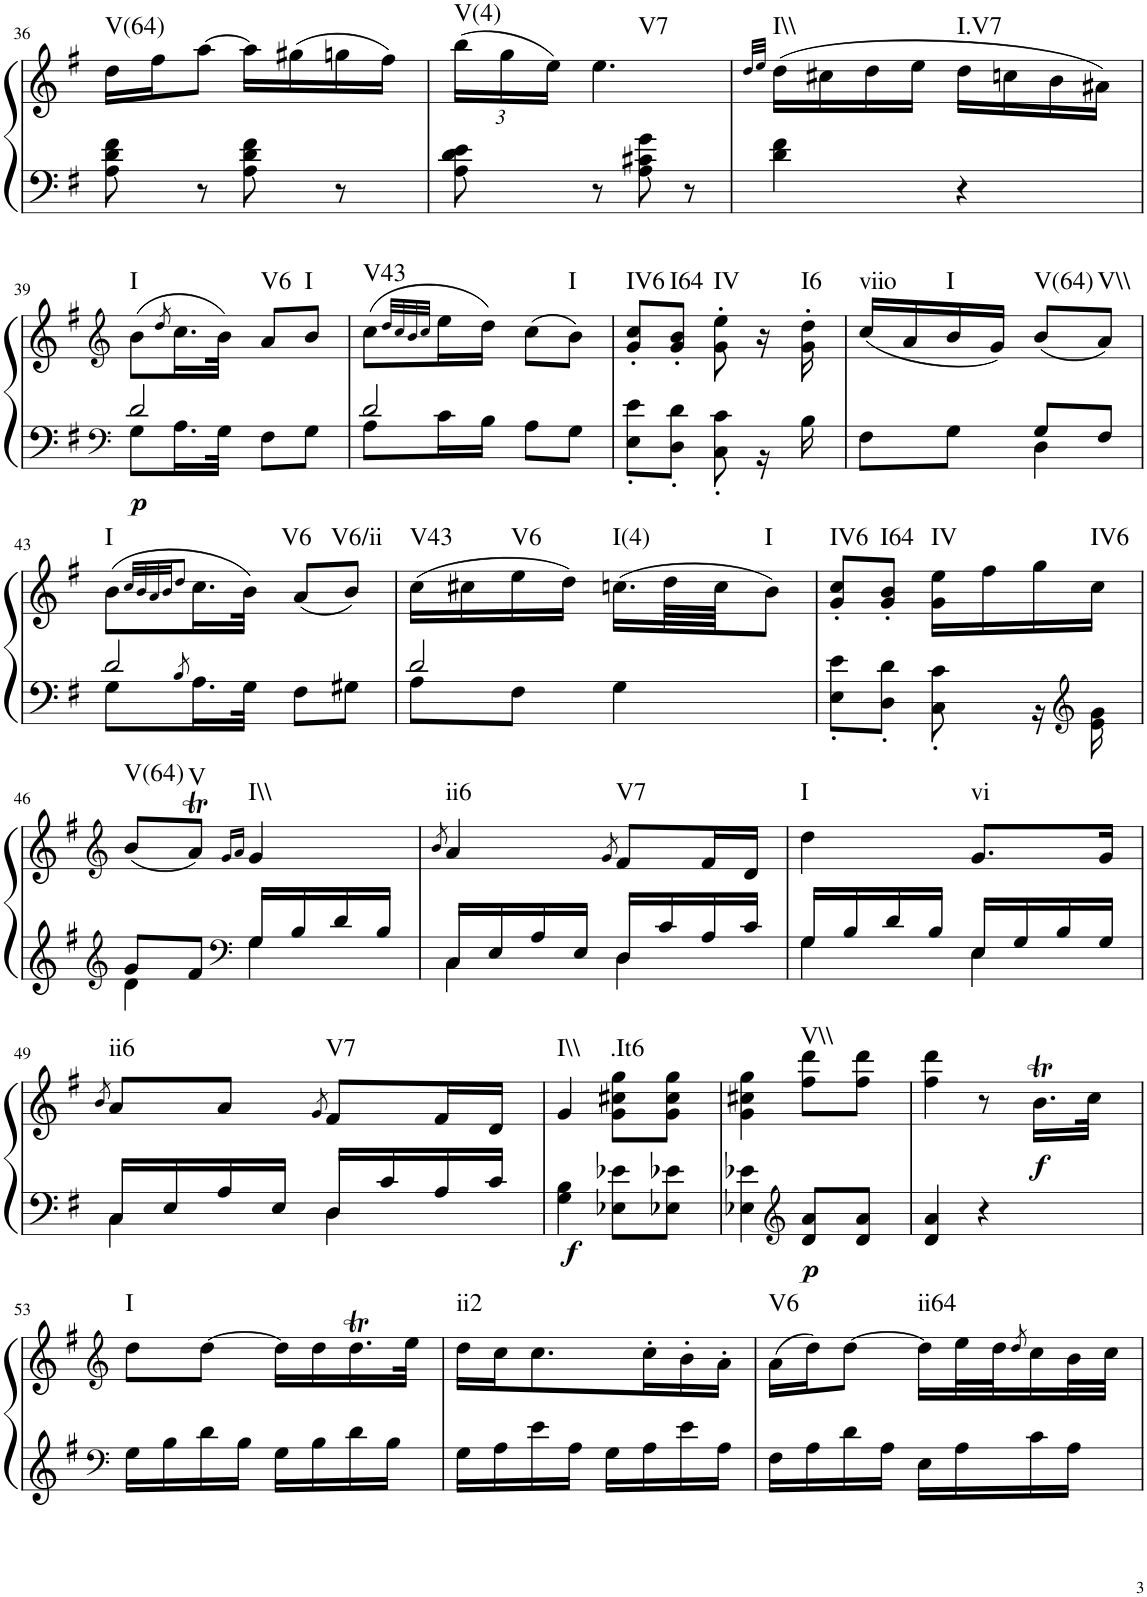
**kern	**kern	**dynam	**harte
*part1	*part1	*part1	*part1
*staff2	*staff1	*staff1/2	*
*I"Klavier linke Hand	*	*	*
!!LO:PB:g=z
*clefF4	*clefG2	*	*
*k[f#]	*k[f#]	*	*
*M2/4	*M2/4	*	*
=36	=36	=36	=36
!	!	!	!LO:H:kt=V(64)
8A\ 8d\ 8f#\	16dd\LL	.	N
.	16ff#\J	.	.
8r	[8aa\J	.	.
8A\ 8d\ 8f#\	16aa\LL]	.	.
.	(16gg#X\	.	.
8r	16ggn\	.	.
.	16ff#\JJ)	.	.
=37	=37	=37	=37
*	*Xbrackettup	*	*
!	!	!	!LO:H:kt=V(4)
8A\ 8d\ 8e\	(24bb\LL	.	N
.	24gg\	.	.
.	24ee\JJ)	.	.
!	!	!	!LO:H:kt=V7
8r	4.ee\	.	N
8A\ 8c#X\ 8g\	.	.	.
8r	.	.	.
=38	=38	=38	=38
.	32qdd/LLL	.	.
.	32qee/JJJ	.	.
!	!	!	!LO:H:kt=I\\
4d\ 4f#\	(16dd\LL	.	N
.	16cc#X\	.	.
.	16dd\	.	.
.	16ee\JJ	.	.
!	!	!	!LO:H:kt=I.V7
4r	16dd\LL	.	N
.	16ccn\	.	.
.	16b\	.	.
.	16a#X\JJ)	.	.
!!LO:LB:g=z
=39	=39	=39	=39
*clefF4	*clefG2	*	*
*^	*	*	*
!	!	!	!LO:DY:b=2	!LO:H:kt=I
2d/	8G\L	(8b\L	p	N
.	.	8qdd/	.	.
.	16.A\L	16.cc\L	.	.
.	32G\JJk	32b\JJk)	.	.
!	!	!	!	!LO:H:kt=V6
.	8F#\L	8a/L	.	N
!	!	!	!	!LO:H:kt=I
.	8G\J	8b/J	.	N
=40	=40	=40	=40	=40
!	!	!	!	!LO:H:kt=V43
2d/	8A\L	(8cc\L	.	N
.	.	32qdd/LLL	.	.
.	.	32qcc/	.	.
.	.	32qb/	.	.
.	.	32qcc/JJJ	.	.
.	16c\L	16ee\L	.	.
.	16B\JJ	16dd\JJ)	.	.
.	8A\L	(8cc\L	.	.
!	!	!	!	!LO:H:kt=I
.	8G\J	8b\J)	.	N
=41	=41	=41	=41	=41
!	!	!	!	!LO:H:kt=IV6
2ryy	8E\' 8e\'L	8g/' 8cc/'L	.	N
!	!	!	!	!LO:H:kt=I64
.	8D\' 8d\'J	8g/' 8b/'J	.	N
!	!	!	!	!LO:H:kt=IV
.	8C\' 8c\'	8g\' 8ee\'	.	N
.	16r	16r	.	.
!	!	!	!	!LO:H:kt=I6
.	16B\	16g\' 16dd\'	.	N
=42	=42	=42	=42	=42
!	!	!	!	!LO:H:kt=viio
4ryy	8F#\L	(16cc/LL	.	N
.	.	16a/	.	.
!	!	!	!	!LO:H:kt=I
.	8G\J	16b/	.	N
.	.	16g/JJ)	.	.
!	!	!	!	!LO:H:kt=V(64)
8G/L	4D\	(8b/L	.	N
!	!	!	!	!LO:H:kt=V\\
8F#/J	.	8a/J)	.	N
!!LO:LB:g=z
=43	=43	=43	=43	=43
!	!	!	!	!LO:H:kt=I
2d/	8G\L	(8b\L	.	N
.	.	32qcc/LLL	.	.
.	.	32qb/	.	.
.	.	32qa/	.	.
.	.	32qb/JJ	.	.
.	8qB/	8qdd/J	.	.
.	16.A\L	16.cc\L	.	.
.	32G\JJk	32b\JJk)	.	.
!	!	!	!	!LO:H:kt=V6
.	8F#\L	(8a/L	.	N
!	!	!	!	!LO:H:kt=V6/ii
.	8G#X\J	8b/J)	.	N
=44	=44	=44	=44	=44
!	!	!	!	!LO:H:kt=V43
2d/	8A\L	(16cc\LL	.	N
.	.	16cc#X\	.	.
!	!	!	!	!LO:H:kt=V6
.	8F#\J	16ee\	.	N
.	.	16dd\JJ)	.	.
!	!	!	!	!LO:H:kt=I(4)
.	4G\	(16.ccn\LL	.	N
.	.	64dd\LL	.	.
.	.	64cc\JJJ	.	.
!	!	!	!	!LO:H:kt=I
.	.	8b\J)	.	N
=45	=45	=45	=45	=45
!	!	!	!	!LO:H:kt=IV6
8ryy	8E\' 8e\'L	8g/' 8cc/'L	.	N
!	!	!	!	!LO:H:kt=I64
8ryy	8D\' 8d\'J	8g/' 8b/'J	.	N
!	!	!	!	!LO:H:kt=IV
8ryy	8C\' 8c\'	16g\ 16ee\LL	.	N
.	.	16ff#\	.	.
16ryy	16r	16gg\	.	.
*clefG2	*	*	*	*
!	!	!	!	!LO:H:kt=IV6
16ryy	16e\ 16g\	16cc\JJ	.	N
!!LO:LB:g=z
=46	=46	=46	=46	=46
*clefG2	*	*clefG2	*	*
!	!	!	!	!LO:H:kt=V(64)
8g/L	4d\	(8b/L	.	N
!	!	!	!	!LO:H:kt=V
8f#/J	.	8aT/J)	.	N
*clefF4	*	*	*	*
.	.	16qg/LL	.	.
.	.	16qa/JJ	.	.
!	!	!	!	!LO:H:kt=I\\
16G/LL	4G\	4g/	.	N
16B/	.	.	.	.
16d/	.	.	.	.
16B/JJ	.	.	.	.
=47	=47	=47	=47	=47
.	.	8qb/	.	.
!	!	!	!	!LO:H:kt=ii6
16C/LL	4C\	4a/	.	N
16E/	.	.	.	.
16A/	.	.	.	.
16E/JJ	.	.	.	.
.	.	8qg/	.	.
!	!	!	!	!LO:H:kt=V7
16D/LL	4D\	8f#/L	.	N
16c/	.	.	.	.
16A/	.	16f#/L	.	.
16c/JJ	.	16d/JJ	.	.
=48	=48	=48	=48	=48
!	!	!	!	!LO:H:kt=I
16G/LL	4G\	4dd\	.	N
16B/	.	.	.	.
16d/	.	.	.	.
16B/JJ	.	.	.	.
!	!	!	!	!LO:H:kt=vi
16E/LL	4E\	8.g/L	.	N
16G/	.	.	.	.
16B/	.	.	.	.
16G/JJ	.	16g/Jk	.	.
!!LO:LB:g=z
=49	=49	=49	=49	=49
.	.	8qb/	.	.
!	!	!	!	!LO:H:kt=ii6
16C/LL	4C\	8a/L	.	N
16E/	.	.	.	.
16A/	.	8a/J	.	.
16E/JJ	.	.	.	.
.	.	8qg/	.	.
!	!	!	!	!LO:H:kt=V7
16D/LL	4D\	8f#/L	.	N
16c/	.	.	.	.
16A/	.	16f#/L	.	.
16c/JJ	.	16d/JJ	.	.
=50	=50	=50	=50	=50
!	!	!	!LO:DY:b=2	!LO:H:kt=I\\
2ryy	4G\ 4B\	4g/	f	N
!	!	!	!	!LO:H:kt=.It6
.	8E-X\ 8e-X\L	8g\ 8cc#X\ 8gg\L	.	N
.	8E-X\ 8e-X\J	8g\ 8cc#\ 8gg\J	.	.
=51	=51	=51	=51	=51
4ryy	4E-X\ 4e-X\	4g\ 4cc#X\ 4gg\	.	.
*clefG2	*	*	*	*
!	!	!	!LO:DY:b=2	!LO:H:kt=V\\
8d/ 8a/L	4ryy	8ff#\ 8ddd\L	p	N
8d/ 8a/J	.	8ff#\ 8ddd\J	.	.
*v	*v	*	*	*
=52	=52	=52	=52
4d/ 4a/	4ff#\ 4ddd\	.	.
4r	8r	.	.
!	!	!LO:DY:b	!
.	16.bt\LL	f	.
.	32cc\JJk	.	.
!!LO:LB:g=z
=53	=53	=53	=53
*clefF4	*clefG2	*	*
!	!	!	!LO:H:kt=I
16G\LL	8dd\L	.	N
16B\	.	.	.
16d\	[8dd\J	.	.
16B\JJ	.	.	.
16G\LL	16dd\LL]	.	.
16B\	16dd\	.	.
16d\	16.ddT\	.	.
16B\JJ	.	.	.
.	32ee\JJk	.	.
=54	=54	=54	=54
!	!	!	!LO:H:kt=ii2
16G\LL	16dd\LL	.	N
16A\	16cc\J	.	.
16e\	8.cc\	.	.
16A\JJ	.	.	.
16G\LL	.	.	.
16A\	16cc'\L	.	.
16e\	16b'\	.	.
16A\JJ	16a'\JJ	.	.
=55	=55	=55	=55
!	!	!	!LO:H:kt=V6
16F#\LL	(16a\LL	.	N
16A\	16dd\J)	.	.
16d\	[8dd\J	.	.
16A\JJ	.	.	.
!	!	!	!LO:H:kt=ii64
16E\LL	16dd\LL]	.	N
16A\	32ee\L	.	.
.	32dd\J	.	.
.	8qdd/	.	.
16c\	16cc\	.	.
16A\JJ	32b\L	.	.
.	32cc\JJJ	.	.
=	=	=	=
*-	*-	*-	*-
